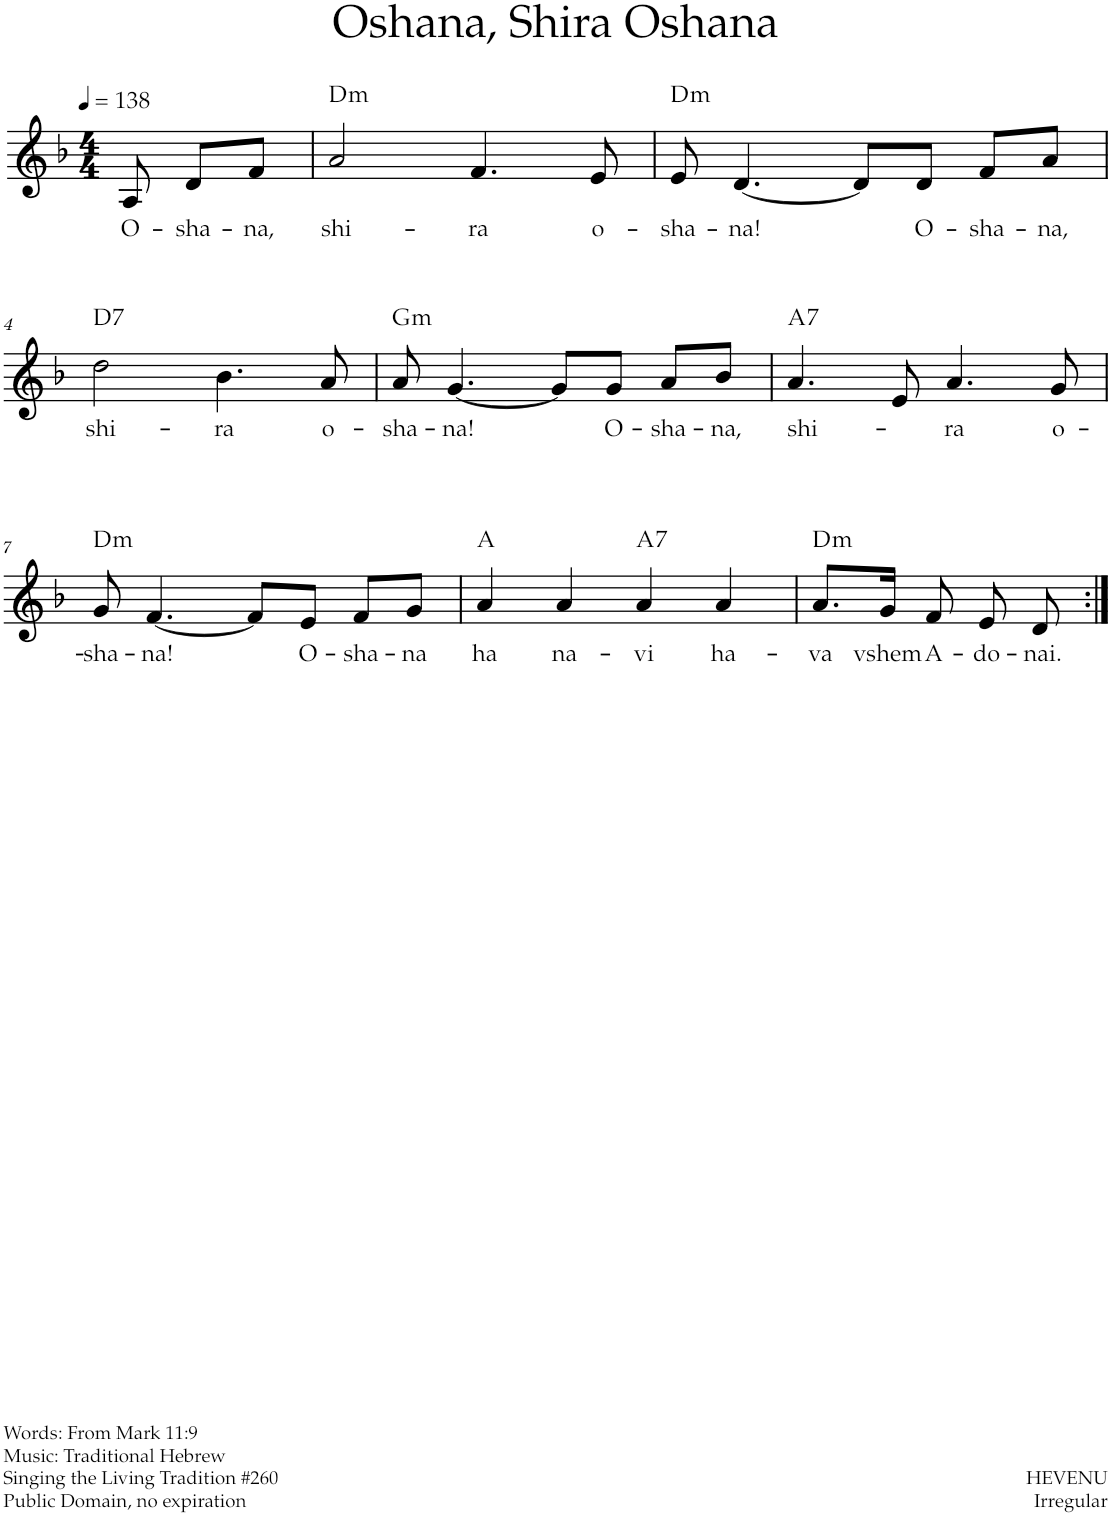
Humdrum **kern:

**kern	**text	**harte
*part1	*part1	*part1
*staff1	*staff1	*
*I"Piano	*	*
*I'Pno.	*	*
*clefG2	*	*
*k[b-]	*	*
*M4/4	*	*
*MM138	*	*
=1	=1	=1
!	!LO:LY:b	!
8A/	O-	.
!	!LO:LY:b	!
8d/L	-sha-	.
!	!LO:LY:b	!
8f/J	-na,	.
=2	=2	=2
!	!LO:LY:b	!LO:H:kt=m
2a/	shi-	D:min
!	!LO:LY:b	!
4.f/	-ra	.
!	!LO:LY:b	!
8e/	o-	.
=3	=3	=3
!	!LO:LY:b	!LO:H:kt=m
8e/	-sha-	D:min
!	!LO:LY:b	!
[<4.d/	-na!	.
8d/L]	.	.
!	!LO:LY:b	!
8d/J	O-	.
!	!LO:LY:b	!
8f/L	-sha-	.
!	!LO:LY:b	!
8a/J	-na,	.
!!LO:LB:g=z
=4	=4	=4
!	!LO:LY:b	!LO:H:kt=7
2dd\	shi-	D:7
!	!LO:LY:b	!
4.b-\	-ra	.
!	!LO:LY:b	!
8a/	o-	.
=5	=5	=5
!	!LO:LY:b	!LO:H:kt=m
8a/	-sha-	G:min
!	!LO:LY:b	!
[<4.g/	-na!	.
8g/L]	.	.
!	!LO:LY:b	!
8g/J	O-	.
!	!LO:LY:b	!
8a/L	-sha-	.
!	!LO:LY:b	!
8b-/J	-na,	.
=6	=6	=6
!	!LO:LY:b	!LO:H:kt=7
4.a/	shi-	A:7
8e/	.	.
!	!LO:LY:b	!
4.a/	-ra	.
!	!LO:LY:b	!
8g/	o-	.
!!LO:LB:g=z
=7	=7	=7
!	!LO:LY:b	!LO:H:kt=m
8g/	-sha-	D:min
!	!LO:LY:b	!
[<4.f/	-na!	.
8f/L]	.	.
!	!LO:LY:b	!
8e/J	O-	.
!	!LO:LY:b	!
8f/L	-sha-	.
!	!LO:LY:b	!
8g/J	-na	.
=8	=8	=8
!	!LO:LY:b	!
4a/	ha	A:maj
!	!LO:LY:b	!
4a/	na-	.
!	!LO:LY:b	!LO:H:kt=7
4a/	-vi	A:7
!	!LO:LY:b	!
4a/	ha-	.
=9	=9	=9
!	!LO:LY:b	!LO:H:kt=m
8.a/L	-va	D:min
!	!LO:LY:b	!
16g/Jk	vshem	.
!	!LO:LY:b	!
8f/	A-	.
!	!LO:LY:b	!
8e/	-do-	.
!	!LO:LY:b	!
8d/	-nai.	.
=:|!	=:|!	=:|!
*-	*-	*-
